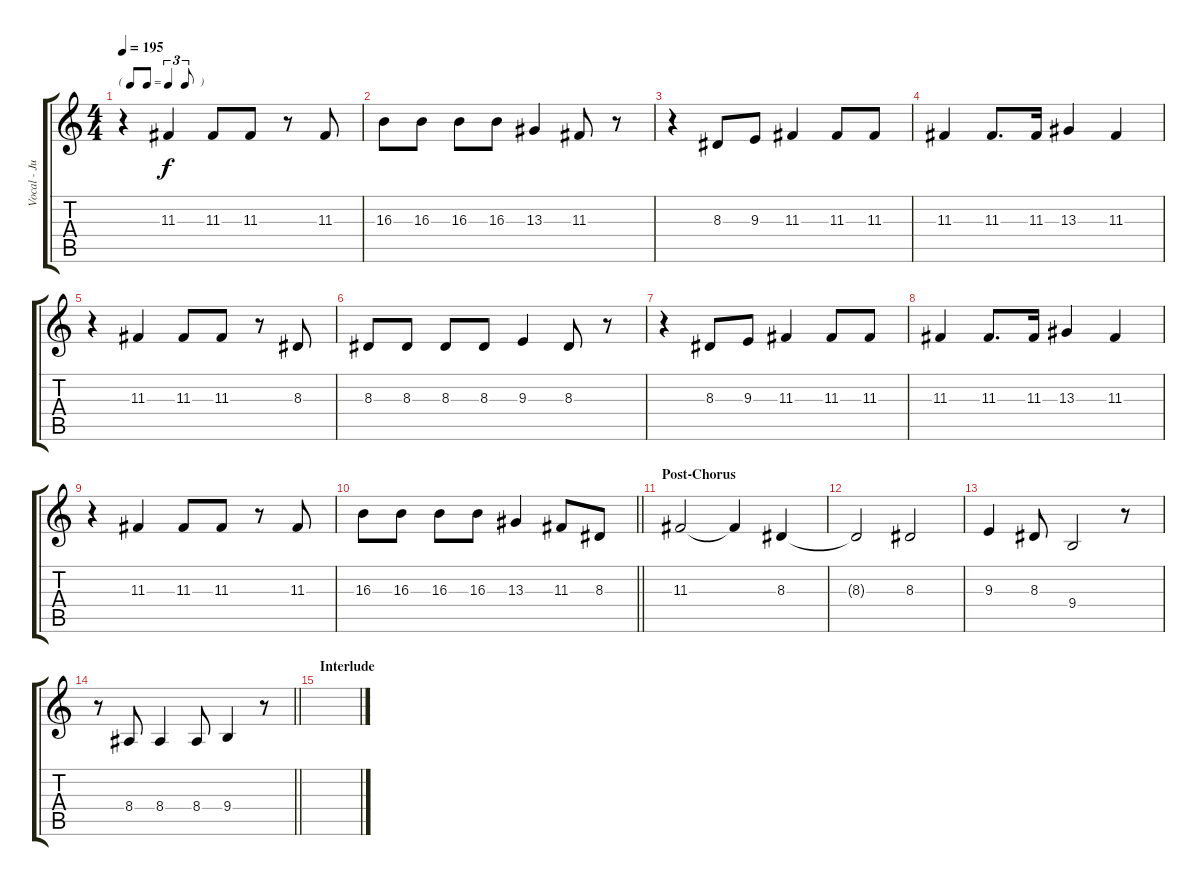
\track ("Vocal - Justin" "Vocal - Ju") {instrument tenorsax}
\staff {score tabs}
\tuning (E4 B3 G3 D3 A2 E2) {hide}
\ts (4 4)
\tf triplet8th
\tempo 195
\clef g2
\ks c
r.4{dy f} 11.3.4 11.3.8 11.3.8 r.8 11.3.8 |
16.3.8 16.3.8 16.3.8 16.3.8 13.3.4 11.3.8 r.8 |
r.4 8.3.8 9.3.8 11.3.4 11.3.8 11.3.8 |
11.3.4 11.3.8{d} 11.3.16 13.3.4 11.3.4 |
r.4 11.3.4 11.3.8 11.3.8 r.8 8.3.8 |
8.3.8 8.3.8 8.3.8 8.3.8 9.3.4 8.3.8 r.8 |
r.4 8.3.8 9.3.8 11.3.4 11.3.8 11.3.8 |
11.3.4 11.3.8{d} 11.3.16 13.3.4 11.3.4 |
r.4 11.3.4 11.3.8 11.3.8 r.8 11.3.8 |
\barLineRight lightlight
16.3.8 16.3.8 16.3.8 16.3.8 13.3.4 11.3.8 8.3.8 |
\section ("" "Post-Chorus")
11.3.2 11.3{t}.4 8.3.4 |
8.3{t}.2 8.3.2 |
9.3.4 8.3.8 9.4.2 r.8 |
\barLineRight lightlight
r.8 8.4.8 8.4.4 8.4.8 9.4.4 r.8 |
\section ("" "Interlude")
